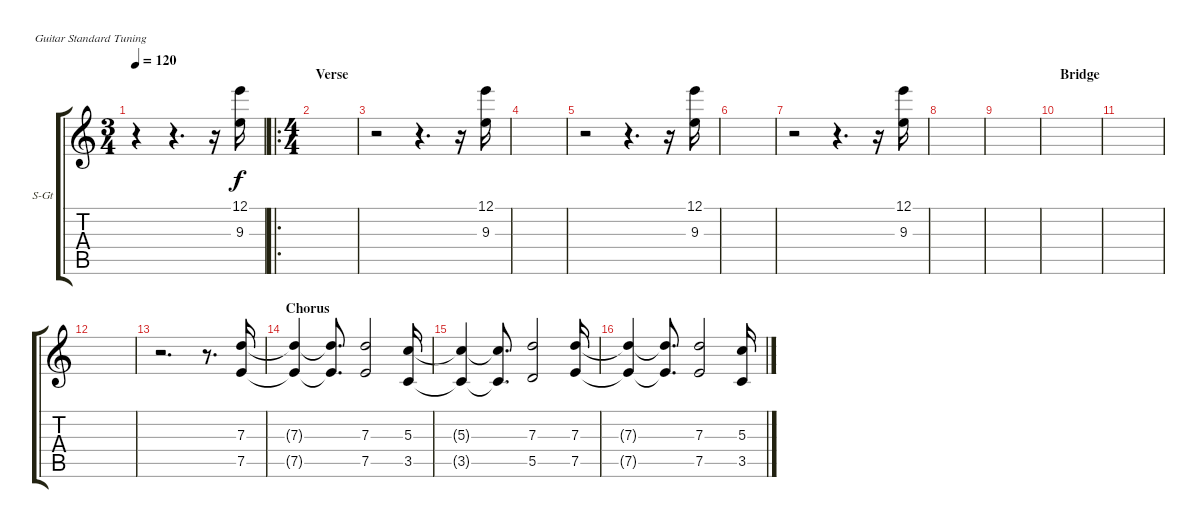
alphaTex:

\defaultSystemsLayout 4
\bracketExtendMode groupsimilarinstruments
\firstSystemTrackNameOrientation horizontal
\otherSystemsTrackNameOrientation horizontal
\track ("Pads 02" "S-Gt") {instrument acousticguitarsteel}
\staff {score tabs}
\tuning (E4 B3 G3 D3 A2 E2)
\ts (3 4)
\tempo 120
\clef g2
\scale
0.395904
\ks c
r.4{dy f instrument acousticguitarsteel} r.4{d} r.16 (12.1 9.3).16 |
\ro
\ts (4 4)
\section ("" "Verse")
\scale
0.395904 |
\scale
0.208191 r.2 r.4{d} r.16 (12.1 9.3).16 |
|
r.2 r.4{d} r.16 (12.1 9.3).16 |
|
r.2 r.4{d} r.16 (12.1 9.3).16 |
|
|
\section ("" "Bridge")
|
|
|
r.2{d} r.8{d} (7.5 7.3).16 |
\section ("" "Chorus")
(7.3{t} 7.5{t}).4 (7.3{t} 7.5{t}).8{d} (7.3 7.5).2 (3.5 5.3).16 |
(5.3{t} 3.5{t}).4 (5.3{t} 3.5{t}).8{d} (7.3 5.5).2 (7.5 7.3).16 |
(7.3{t} 7.5{t}).4 (7.3{t} 7.5{t}).8{d} (7.3 7.5).2 (3.5 5.3).16
